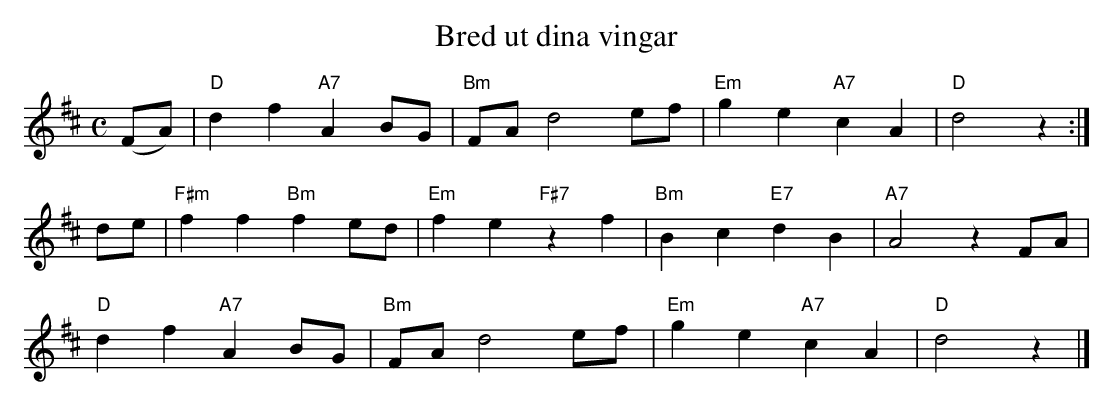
X:1
T:Bred ut dina vingar
L:1/8
M:C
K:D
(FA) | "D"d2f2"A7"A2BG | "Bm"FAd4ef | "Em"g2e2"A7"c2A2 | "D"d4z2 :|]
de | "F#m"f2f2"Bm"f2ed | "Em"f2e2"F#7"z2f2 | "Bm"B2c2"E7"d2B2 | "A7"A4z2FA |
"D"d2f2"A7"A2BG | "Bm"FAd4ef | "Em"g2e2"A7"c2A2 | "D"d4z2 |]
